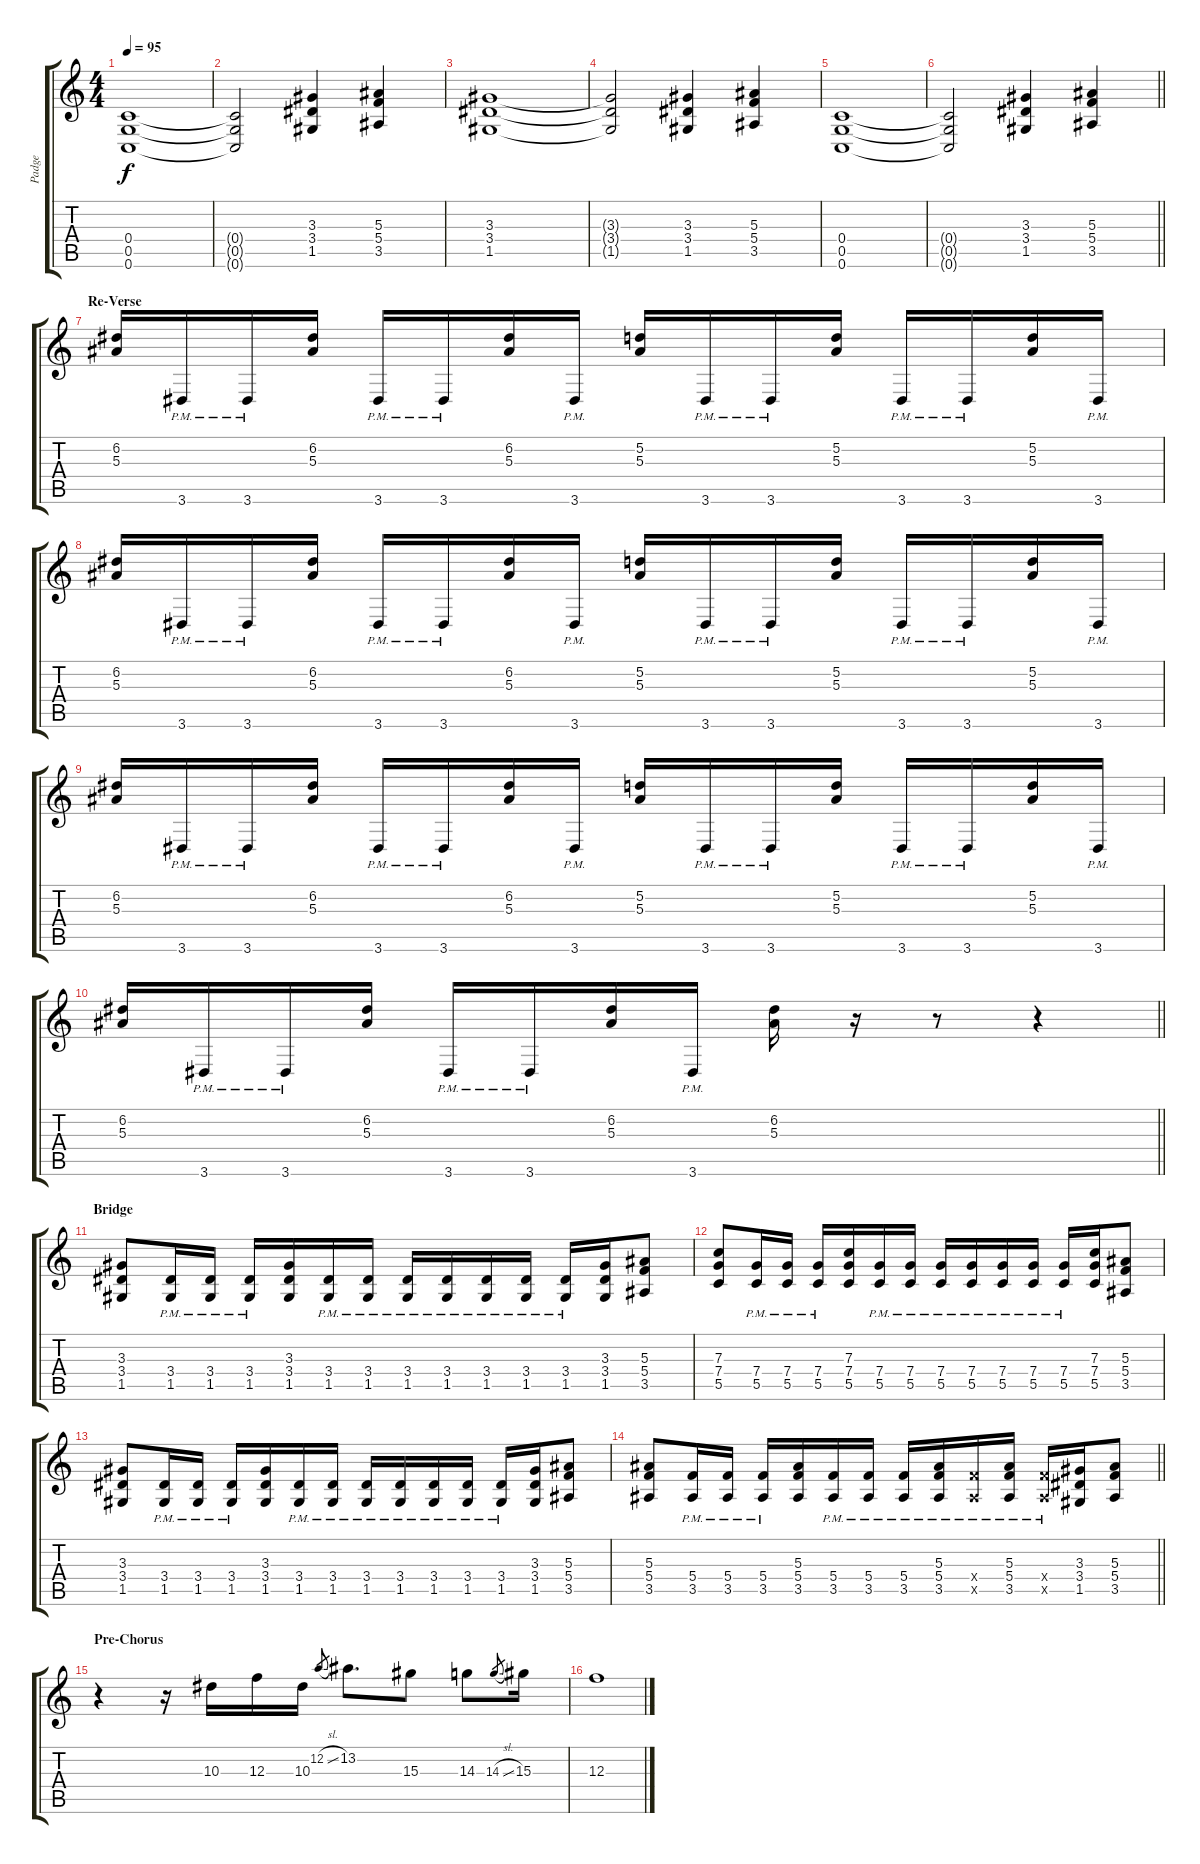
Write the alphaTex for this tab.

\track ("Padge" "Padge") {instrument distortionguitar}
\staff {score tabs}
\tuning (D4 A3 F3 C3 G2 C2) {hide}
\ts (4 4)
\tempo 95
\clef g2
\ks c
(0.4 0.5 0.6).1{dy f} |
(0.4{t} 0.5{t} 0.6{t}).2 (3.3 3.4 1.5).4 (5.3 5.4 3.5).4 |
(3.3 3.4 1.5).1 |
(3.3{t} 3.4{t} 1.5{t}).2 (3.3 3.4 1.5).4 (5.3 5.4 3.5).4 |
(0.4 0.5 0.6).1 |
\barLineRight lightlight
(0.4{t} 0.5{t} 0.6{t}).2 (3.3 3.4 1.5).4 (5.3 5.4 3.5).4 |
\section ("" "Re-Verse")
(6.2 5.3).16 3.6{pm}.16 3.6{pm}.16 (6.2 5.3).16 3.6{pm}.16 3.6{pm}.16 (6.2 5.3).16 3.6{pm}.16 (5.2 5.3).16 3.6{pm}.16 3.6{pm}.16 (5.2 5.3).16 3.6{pm}.16 3.6{pm}.16 (5.2 5.3).16 3.6{pm}.16 |
(6.2 5.3).16 3.6{pm}.16 3.6{pm}.16 (6.2 5.3).16 3.6{pm}.16 3.6{pm}.16 (6.2 5.3).16 3.6{pm}.16 (5.2 5.3).16 3.6{pm}.16 3.6{pm}.16 (5.2 5.3).16 3.6{pm}.16 3.6{pm}.16 (5.2 5.3).16 3.6{pm}.16 |
(6.2 5.3).16 3.6{pm}.16 3.6{pm}.16 (6.2 5.3).16 3.6{pm}.16 3.6{pm}.16 (6.2 5.3).16 3.6{pm}.16 (5.2 5.3).16 3.6{pm}.16 3.6{pm}.16 (5.2 5.3).16 3.6{pm}.16 3.6{pm}.16 (5.2 5.3).16 3.6{pm}.16 |
\barLineRight lightlight
(6.2 5.3).16 3.6{pm}.16 3.6{pm}.16 (6.2 5.3).16 3.6{pm}.16 3.6{pm}.16 (6.2 5.3).16 3.6{pm}.16 (6.2 5.3).16 r.16 r.8 r.4 |
\section ("" "Bridge")
(3.3 3.4 1.5).8 (3.4 1.5{pm}).16 (3.4 1.5{pm}).16 (3.4 1.5{pm}).16 (3.3 3.4 1.5).16 (3.4 1.5{pm}).16 (3.4 1.5{pm}).16 (3.4 1.5{pm}).16 (3.4 1.5{pm}).16 (3.4 1.5{pm}).16 (3.4 1.5{pm}).16 (3.4 1.5{pm}).16 (3.3 3.4 1.5).16 (5.3 5.4 3.5).8 |
(7.3 7.4 5.5).8 (7.4 5.5{pm}).16 (7.4 5.5{pm}).16 (7.4 5.5{pm}).16 (7.3 7.4 5.5).16 (7.4 5.5{pm}).16 (7.4 5.5{pm}).16 (7.4 5.5{pm}).16 (7.4 5.5{pm}).16 (7.4 5.5{pm}).16 (7.4 5.5{pm}).16 (7.4 5.5{pm}).16 (7.3 7.4 5.5).16 (5.3 5.4 3.5).8 |
(3.3 3.4 1.5).8 (3.4 1.5{pm}).16 (3.4 1.5{pm}).16 (3.4 1.5{pm}).16 (3.3 3.4 1.5).16 (3.4 1.5{pm}).16 (3.4 1.5{pm}).16 (3.4 1.5{pm}).16 (3.4 1.5{pm}).16 (3.4 1.5{pm}).16 (3.4 1.5{pm}).16 (3.4 1.5{pm}).16 (3.3 3.4 1.5).16 (5.3 5.4 3.5).8 |
\barLineRight lightlight
(5.3 5.4 3.5).8 (5.4 3.5{pm}).16 (5.4 3.5{pm}).16 (5.4 3.5{pm}).16 (5.3 5.4 3.5).16 (5.4 3.5{pm}).16 (5.4 3.5{pm}).16 (5.4 3.5{pm}).16 (5.3 5.4 3.5{pm}).16 (5.4{x} 3.5{pm x}).16 (5.3 5.4 3.5{pm}).16 (5.4{x} 3.5{pm x}).16 (3.3 3.4 1.5).16 (5.3 5.4 3.5).8 |
\section ("" "Pre-Chorus")
r.4 r.16 10.3.16 12.3.16 10.3.16 12.2{sl}.8{gr} 13.2.8{d} 15.3.8 14.3.8 14.3{sl}.8{gr} 15.3.16 |
12.3.1
